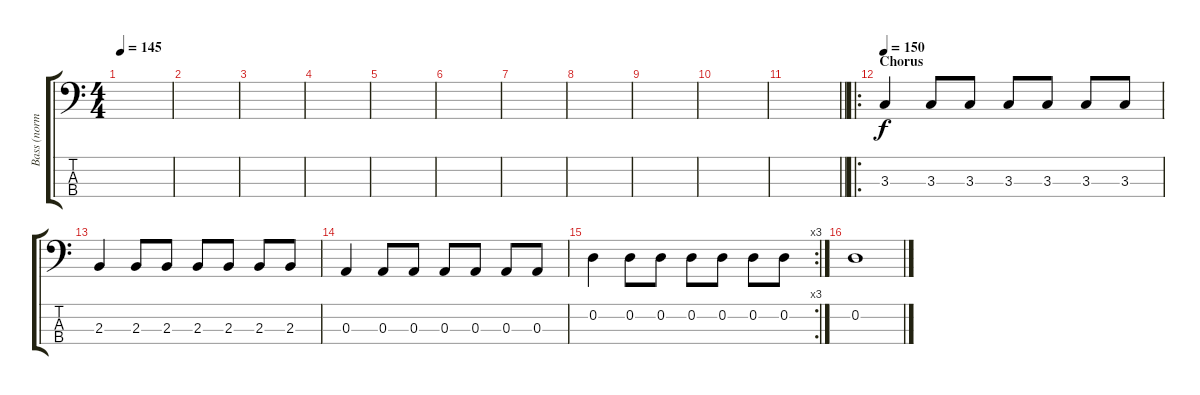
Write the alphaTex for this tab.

\track ("Bass (normal bass, stardard tuning)" "Bass (norm") {instrument electricbasspick}
\staff {score tabs}
\tuning (G2 D2 A1 E1) {hide}
\ts (4 4)
\tempo 145
\clef f4
\ks c
|
|
|
|
|
|
|
|
|
|
\barLineRight lightlight
|
\ro
\section ("" "Chorus")
\tempo 150
3.3.4{dy f} 3.3.8 3.3.8 3.3.8 3.3.8 3.3.8 3.3.8 |
2.3.4 2.3.8 2.3.8 2.3.8 2.3.8 2.3.8 2.3.8 |
0.3.4 0.3.8 0.3.8 0.3.8 0.3.8 0.3.8 0.3.8 |
\rc 3
0.2.4 0.2.8 0.2.8 0.2.8 0.2.8 0.2.8 0.2.8 |
0.2.1
